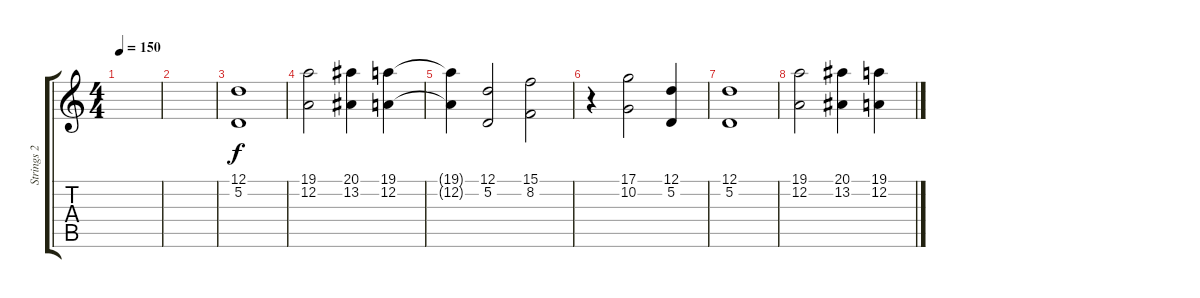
\track ("Strings 2" "Strings 2") {instrument stringensemble1}
\staff {score tabs}
\tuning (D4 A3 F3 C3 G2 C2) {hide}
\ts (4 4)
\tempo 150
\clef g2
\ks c
|
|
(12.1 5.2).1 |
(19.1 12.2).2 (20.1 13.2).4 (19.1 12.2).4 |
(19.1{t} 12.2{t}).4 (12.1 5.2).2 (15.1 8.2).2 |
r.4 (17.1 10.2).2 (12.1 5.2).4 |
(12.1 5.2).1 |
(19.1 12.2).2 (20.1 13.2).4 (19.1 12.2).4
